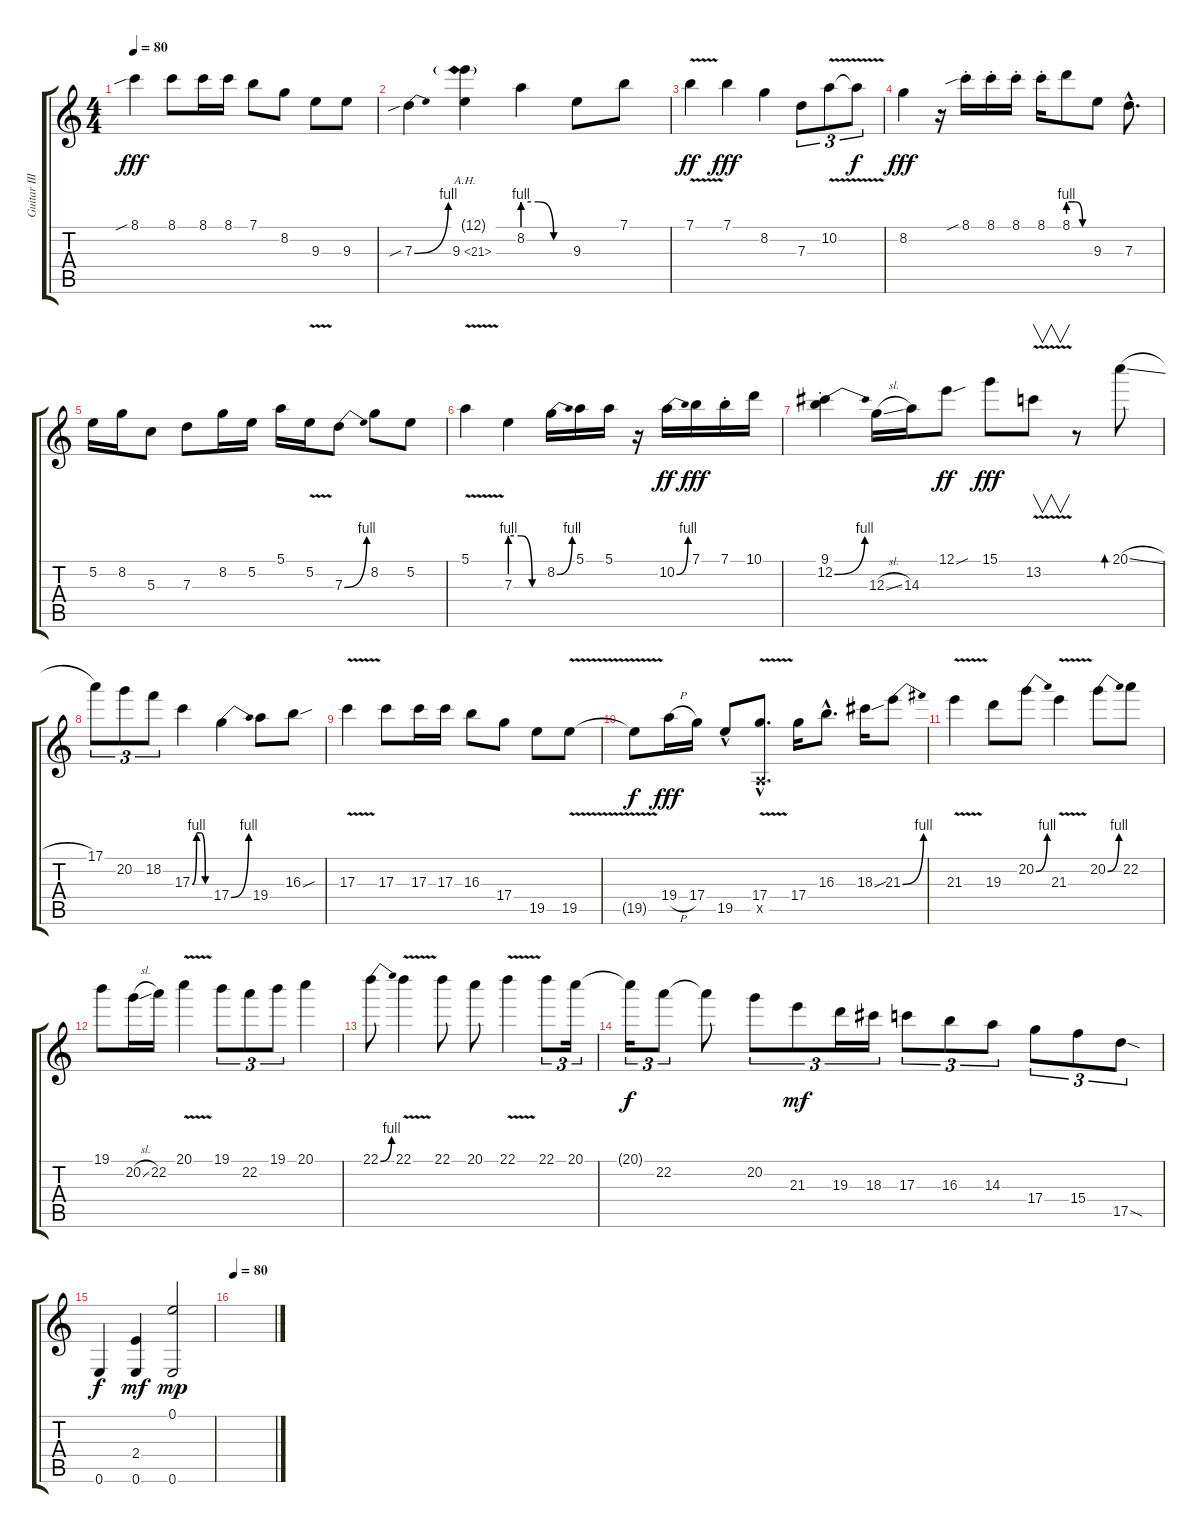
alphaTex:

\track ("Guitar III" "Guitar III") {instrument distortionguitar}
\staff {score tabs}
\tuning (E4 B3 G3 D3 A2 E2) {hide}
\ts (4 4)
\tempo 80
\clef g2
\ks c
8.1{sib}.4{dy fff} 8.1.8 8.1.16 8.1.16 7.1.8 8.2.8 9.3.8 9.3.8 |
7.3{be (bend 0 0 60 4) sib}.4 (12.1{g} 9.3{ah 12}).4 8.2{be (custom 0 4 20 4 40 0 60 0)}.4 9.3.8 7.1.8 |
7.1{v}.4{dy ff} 7.1.4{dy fff} 8.2.4 7.3.8{tu (3 2)} 10.2{v}.8{tu (3 2)} 10.2{t}.8{tu (3 2) dy f} |
8.2.4{dy fff} r.16 8.1{sib st}.16 8.1{st}.16 8.1{st}.16 8.1{st}.16 8.1{be (custom 0 4 20 4 40 0 60 0)}.8 9.3.8 7.3{hac}.8{d} |
5.2.16 8.2.16 5.3.8 7.3.8 8.2.16 5.2.16 5.1.16 5.2{v}.16 7.3{be (bend 0 0 60 4)}.8 8.2.8 5.2.8 |
5.1{v}.4 7.3{be (custom 0 4 20 4 40 0 60 0)}.4 8.2{be (bend 0 0 60 4)}.16 5.1.16 5.1.16 r.16 10.2{be (bend 0 0 60 4)}.16{dy ff} 7.1.16{dy fff} 7.1{st}.16 10.1.16 |
(9.1{st} 12.2{be (bend 0 0 60 4)}).4 12.3{sl}.16 14.3.16 12.1{sou}.8{dy ff} 15.1.8{dy fff} 13.2{v}.8{v} r.8 20.1{sl}.8{bd 30} |
17.1.8{tu (3 2)} 20.2.8{tu (3 2)} 18.2.8{tu (3 2)} 17.3{be (custom 0 0 15 4 30 4 45 0 60 0)}.4 17.4{be (bend 0 0 60 4)}.4 19.4.8 16.3{sou}.8 |
17.3{v}.4 17.3.8 17.3.16 17.3.16 16.3.8 17.4.8 19.5.8 19.5{v}.8 |
19.5{t}.8{dy f} 19.4{h}.16{dy fff} 17.4.16 19.5{hac}.8 (17.4{v hac} 0.5{hac x}).8{d} 17.4.16 16.3{hac}.8{d} 18.3{sou}.16 21.3{be (bend 0 0 60 4)}.8 |
21.3{v}.4 19.3.8 20.2{be (bend 0 0 60 4)}.8 21.3{v}.4 20.2{be (bend 0 0 60 4)}.8 22.2.8 |
19.1.8 20.2{sl}.16 22.2.16 20.1{v}.4 19.1.8{tu (3 2)} 22.2.8{tu (3 2)} 19.1.8{tu (3 2)} 20.1.4 |
22.1{be (bend 0 0 60 4)}.8 22.1{v}.4 22.1.8 20.1.8 22.1{v}.4 22.1.8{tu (3 2)} 20.1.16{tu (3 2)} |
20.1{t}.16{tu (3 2) dy f} 22.2.8{tu (3 2)} 22.2{t}.8 20.2.8{tu (3 2)} 21.3.8{tu (3 2) dy mf} 19.3.16{tu (3 2)} 18.3.16{tu (3 2)} 17.3.8{tu (3 2)} 16.3.8{tu (3 2)} 14.3.8{tu (3 2)} 17.4.8{tu (3 2)} 15.4.8{tu (3 2)} 17.5{sod}.8{tu (3 2)} |
0.6.4{dy f} (2.4 0.6).4{dy mf} (0.1 0.6).2{dy mp volume 0} |
\tempo 80
